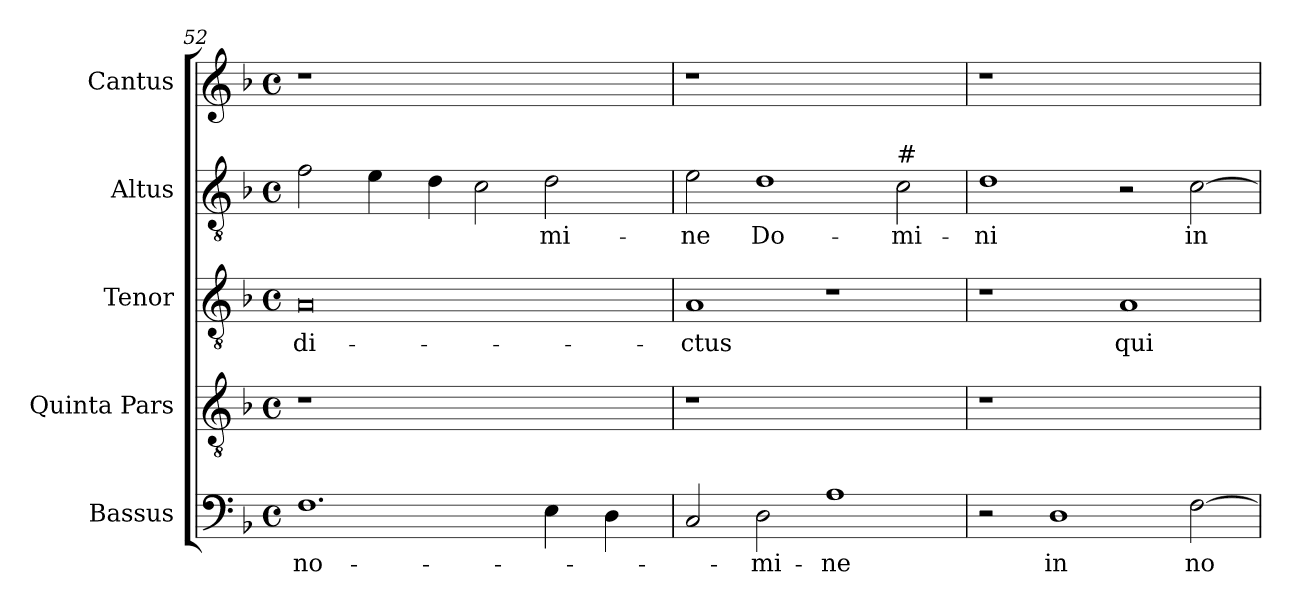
**kern	**text	**kern	**kern	**text	**kern	**text	**kern
*part5	*part5	*part4	*part3	*part3	*part2	*part2	*part1
*staff5	*staff5	*staff4	*staff3	*staff3	*staff2	*staff2	*staff1
*I"Bassus	*	*I"Quinta Pars	*I"Tenor	*	*I"Altus	*	*I"Cantus
*I'B.	*	*I'Q.P.	*I'T.	*	*I'A.	*	*I'C.
!!LO:LB:g=z
*clefF4	*	*clefGv2	*clefGv2	*	*clefGv2	*	*clefG2
*k[b-]	*	*k[b-]	*k[b-]	*	*k[b-]	*	*k[b-]
*F:	*	*F:	*F:	*	*F:	*	*F:
*M4/4	*	*M4/4	*M4/4	*	*M4/4	*	*M4/4
*met(c)	*	*met(c)	*met(c)	*	*met(c)	*	*met(c)
=52	=52	=52	=52	=52	=52	=52	=52
!	!LO:LY:b:cj	!	!	!LO:LY:b:cj	!	!	!
*	*	*	*	*	*^	*	*
1.F	no-	1r	0A	-di-	2f\	2ryy	.	1r
.	.	.	.	.	4e\	16.ryy	.	.
.	.	.	.	.	.	1ryy	.	.
.	.	.	.	.	4d\	.	.	.
.	.	1ryy	.	.	2c\	.	.	1ryy
!	!	!	!	!	!	!	!LO:LY:b:cj	!
4E\	.	.	.	.	2d\	.	-mi-	.
.	.	.	.	.	.	4ryy	.	.
4D\	.	.	.	.	.	.	.	.
.	.	.	.	.	.	8ryy	.	.
.	.	.	.	.	.	32ryy	.	.
=53	=53	=53	=53	=53	=53	=53	=53	=53
!	!	!	!	!LO:LY:b:cj	!	!	!LO:LY:b:cj	!
*	*	*	*	*	*v	*v	*	*
2C/	.	1r	1A	-ctus	2e\	-ne	1r
!	!LO:LY:b:cj	!	!	!	!	!LO:LY:b:cj	!
2D\	-mi-	.	.	.	1d	Do-	.
!	!LO:LY:b:cj	!	!	!	!	!	!
1A	-ne	1ryy	1r	.	.	.	1ryy
!	!	!	!	!	!LO:TX:a:t=#	!	!
!	!	!	!	!	!	!LO:LY:b:cj	!
.	.	.	.	.	2c\	-mi-	.
=54	=54	=54	=54	=54	=54	=54	=54
!	!	!	!	!	!	!LO:LY:b:cj	!
2r	.	1r	1r	.	1d	-ni	1r
!	!LO:LY:b:cj	!	!	!	!	!	!
1D	in	.	.	.	.	.	.
!	!	!	!	!LO:LY:b:cj	!	!	!
.	.	1ryy	1A	qui	2r	.	1ryy
!	!LO:LY:b:cj	!	!	!	!	!LO:LY:b:cj	!
[>2F\	no-	.	.	.	[>2c\	in	.
=	=	=	=	=	=	=	=
*-	*-	*-	*-	*-	*-	*-	*-
